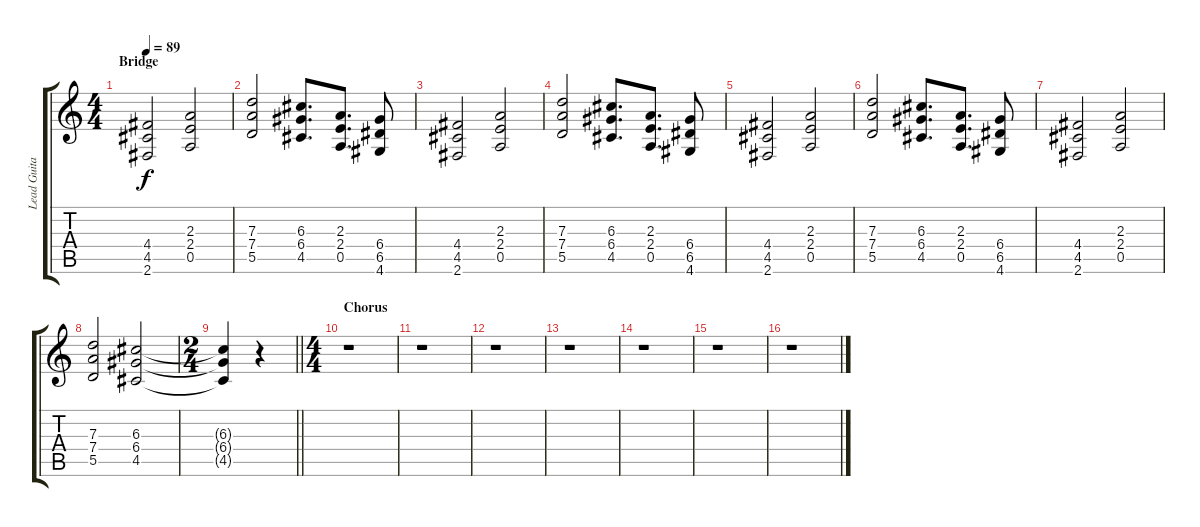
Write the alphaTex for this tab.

\track ("Lead Guitar" "Lead Guita") {instrument electricguitarclean}
\staff {score tabs}
\tuning (E4 B3 G3 D3 A2 E2) {hide}
\ts (4 4)
\section ("" "Bridge")
\tempo 89
\clef g2
\ks c
(4.4 4.5 2.6).2{dy f} (2.3 2.4 0.5).2 |
(7.3 7.4 5.5).2 (6.3 6.4 4.5).8{d} (2.3 2.4 0.5).8{d} (6.4 6.5 4.6).8 |
(4.4 4.5 2.6).2 (2.3 2.4 0.5).2 |
(7.3 7.4 5.5).2 (6.3 6.4 4.5).8{d} (2.3 2.4 0.5).8{d} (6.4 6.5 4.6).8 |
(4.4 4.5 2.6).2 (2.3 2.4 0.5).2 |
(7.3 7.4 5.5).2 (6.3 6.4 4.5).8{d} (2.3 2.4 0.5).8{d} (6.4 6.5 4.6).8 |
(4.4 4.5 2.6).2 (2.3 2.4 0.5).2 |
(7.3 7.4 5.5).2 (6.3 6.4 4.5).2 |
\ts (2 4)
\barLineRight lightlight
(6.3{t} 6.4{t} 4.5{t}).4 r.4 |
\ts (4 4)
\section ("" "Chorus")
r.1 |
r.1 |
r.1 |
r.1 |
r.1 |
r.1 |
r.1
